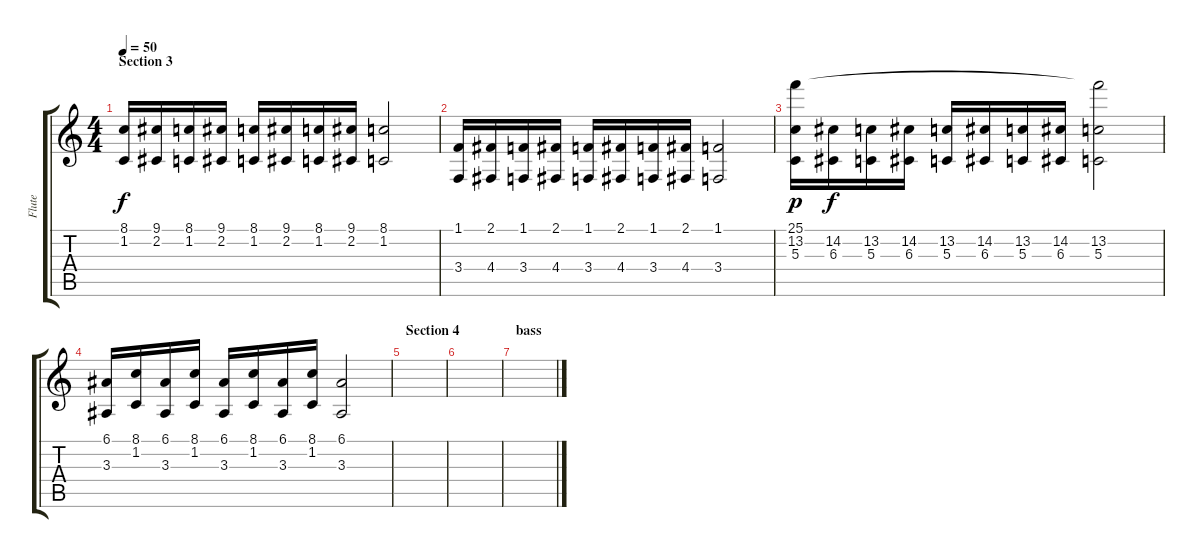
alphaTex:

\track ("Flute" "Flute") {instrument piccolo}
\staff {score tabs}
\tuning (E4 B3 G3 D3 A2 E2) {hide}
\ts (4 4)
\section ("" "Section 3")
\tempo 50
\clef g2
\ks c
(8.1 1.2).16{dy f} (9.1 2.2).16 (8.1 1.2).16 (9.1 2.2).16 (8.1 1.2).16 (9.1 2.2).16 (8.1 1.2).16 (9.1 2.2).16 (8.1 1.2).2 |
(1.1 3.4).16 (2.1 4.4).16 (1.1 3.4).16 (2.1 4.4).16 (1.1 3.4).16 (2.1 4.4).16 (1.1 3.4).16 (2.1 4.4).16 (1.1 3.4).2 |
(25.1 13.2 5.3).16{dy p} (14.2 6.3).16{dy f} (13.2 5.3).16 (14.2 6.3).16 (13.2 5.3).16 (14.2 6.3).16 (13.2 5.3).16 (14.2 6.3).16 (25.1{t} 13.2 5.3).2 |
(6.1 3.3).16 (8.1 1.2).16 (6.1 3.3).16 (8.1 1.2).16 (6.1 3.3).16 (8.1 1.2).16 (6.1 3.3).16 (8.1 1.2).16 (6.1 3.3).2 |
\section ("" "Section 4")
|
|
\section ("" "bass")
